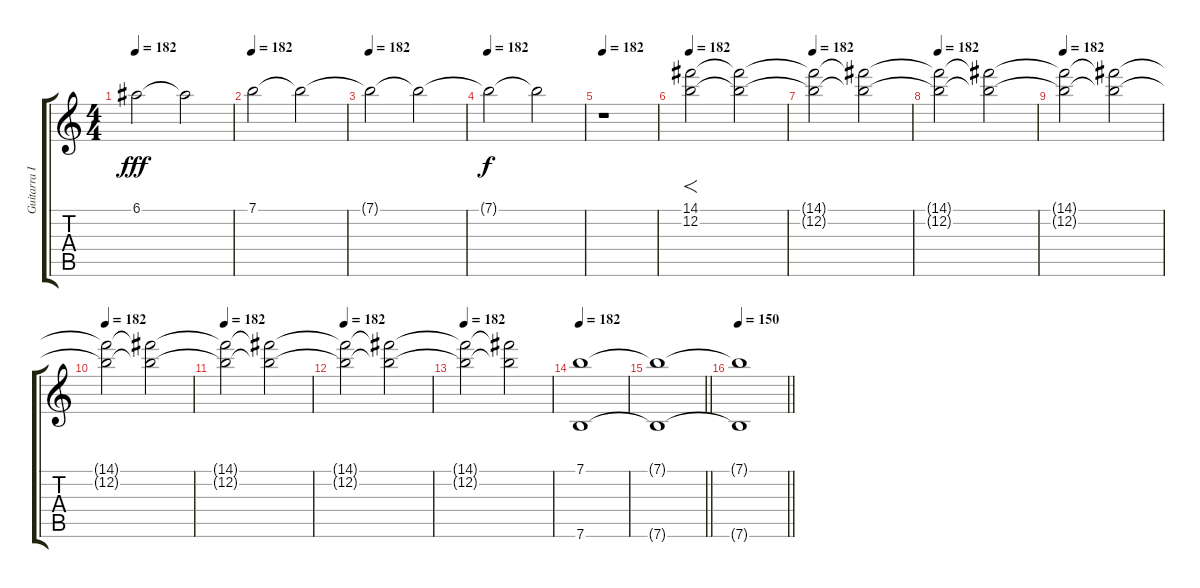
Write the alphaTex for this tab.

\track ("Guitarra I" "Guitarra I") {instrument overdrivenguitar}
\staff {score tabs}
\tuning (E4 B3 G3 D3 A2 E2) {hide}
\ts (4 4)
\tempo 182
\clef g2
\ks c
6.1{t}.2{dy fff} 6.1{t}.2 |
\tempo 182
7.1.2 7.1{t}.2 |
\tempo 182
7.1{t}.2 7.1{t}.2{volume 0} |
\tempo 182
7.1{t}.2{dy f} 7.1{t}.2 |
\tempo 182
r.1 |
\tempo 182
(14.1 12.2).2{f volume 13} (14.1{t} 12.2{t}).2 |
\tempo 182
(14.1{t} 12.2{t}).2 (14.1{t} 12.2{t}).2 |
\tempo 182
(14.1{t} 12.2{t}).2 (14.1{t} 12.2{t}).2 |
\tempo 182
(14.1{t} 12.2{t}).2 (14.1{t} 12.2{t}).2 |
\tempo 182
(14.1{t} 12.2{t}).2{volume 10} (14.1{t} 12.2{t}).2 |
\tempo 182
(14.1{t} 12.2{t}).2 (14.1{t} 12.2{t}).2 |
\tempo 182
(14.1{t} 12.2{t}).2{volume 4} (14.1{t} 12.2{t}).2 |
\tempo 182
(14.1{t} 12.2{t}).2 (14.1{t} 12.2{t}).2 |
\tempo 182
(7.1 7.6).1{volume 14} |
\barLineRight lightlight
(7.1{t} 7.6{t}).1{volume 0} |
\tempo 150
\barLineRight lightlight
(7.1{t} 7.6{t}).1
